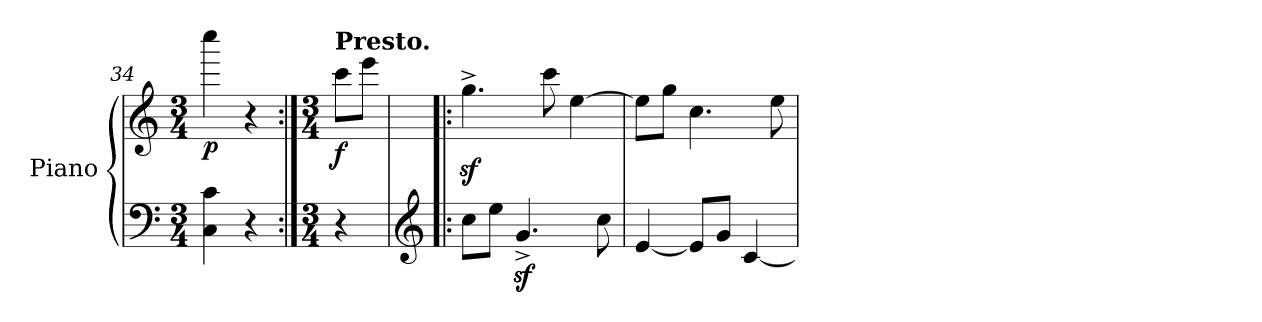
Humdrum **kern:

**kern	**kern	**dynam
*part1	*part1	*part1
*staff2	*staff1	*staff1/2
*I"Piano	*	*
*I'Pno.	*	*
*clefF4	*clefG2	*
*k[]	*k[]	*
*M3/4	*M3/4	*
=34	=34	=34
!	!	!LO:DY:b
4C\ 4c\	4cccc\	p
4r	4r	.
!!LO:LB:g=z
=1:|!	=1:|!	=1:|!
*M3/4	*M3/4	*
!	!LO:TX:a:B:t=Presto.	!
!	!	!LO:DY:b
4r	8ccc\L	f
.	8eee\J	.
=2!|:	=2!|:	=2!|:
*clefG2	*	*
8cc\L	4.ggz<^\	.
8ee\J	.	.
4.gz<^/	.	.
.	8ccc\	.
.	[4ee\	.
8cc\	.	.
=3	=3	=3
[4e/	8ee\L]	.
.	8gg\J	.
8e/L]	4.cc\	.
8g/J	.	.
[4c/	.	.
.	8ee\	.
=	=	=
*-	*-	*-
